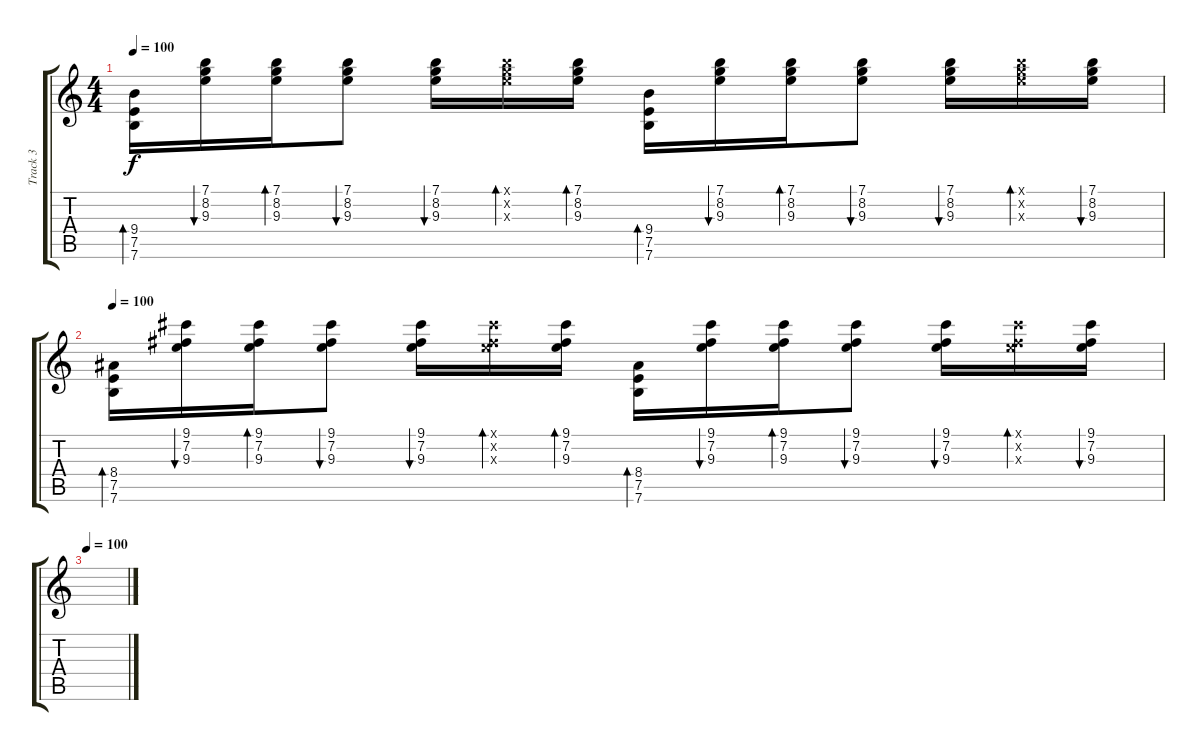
\track ("Track 3" "Track 3") {instrument acousticguitarnylon}
\staff {score tabs}
\tuning (E4 B3 G3 D3 A2 E2) {hide}
\ts (4 4)
\tempo 100
\clef g2
\ks c
(9.4 7.5 7.6).16{bd 60 dy f} (7.1 8.2 9.3).16{bu 60} (7.1 8.2 9.3).16{bd 60} (7.1 8.2 9.3).8{bu 60} (7.1 8.2 9.3).16{bu 60} (7.1{x} 8.2{x} 9.3{x}).16{bd 60} (7.1 8.2 9.3).16{bd 60} (9.4 7.5 7.6).16{bd 60} (7.1 8.2 9.3).16{bu 60} (7.1 8.2 9.3).16{bd 60} (7.1 8.2 9.3).8{bu 60} (7.1 8.2 9.3).16{bu 60} (7.1{x} 8.2{x} 9.3{x}).16{bd 60} (7.1 8.2 9.3).16{bu 60} |
\tempo 100
(8.4 7.5 7.6).16{bd 60} (9.1 7.2 9.3).16{bu 60} (9.1 7.2 9.3).16{bd 60} (9.1 7.2 9.3).8{bu 60} (9.1 7.2 9.3).16{bu 60} (9.1{x} 7.2{x} 9.3{x}).16{bd 60} (9.1 7.2 9.3).16{bd 60} (8.4 7.5 7.6).16{bd 60} (9.1 7.2 9.3).16{bu 60} (9.1 7.2 9.3).16{bd 60} (9.1 7.2 9.3).8{bu 60} (9.1 7.2 9.3).16{bu 60} (9.1{x} 7.2{x} 9.3{x}).16{bd 60} (9.1 7.2 9.3).16{bu 60} |
\tempo 100
